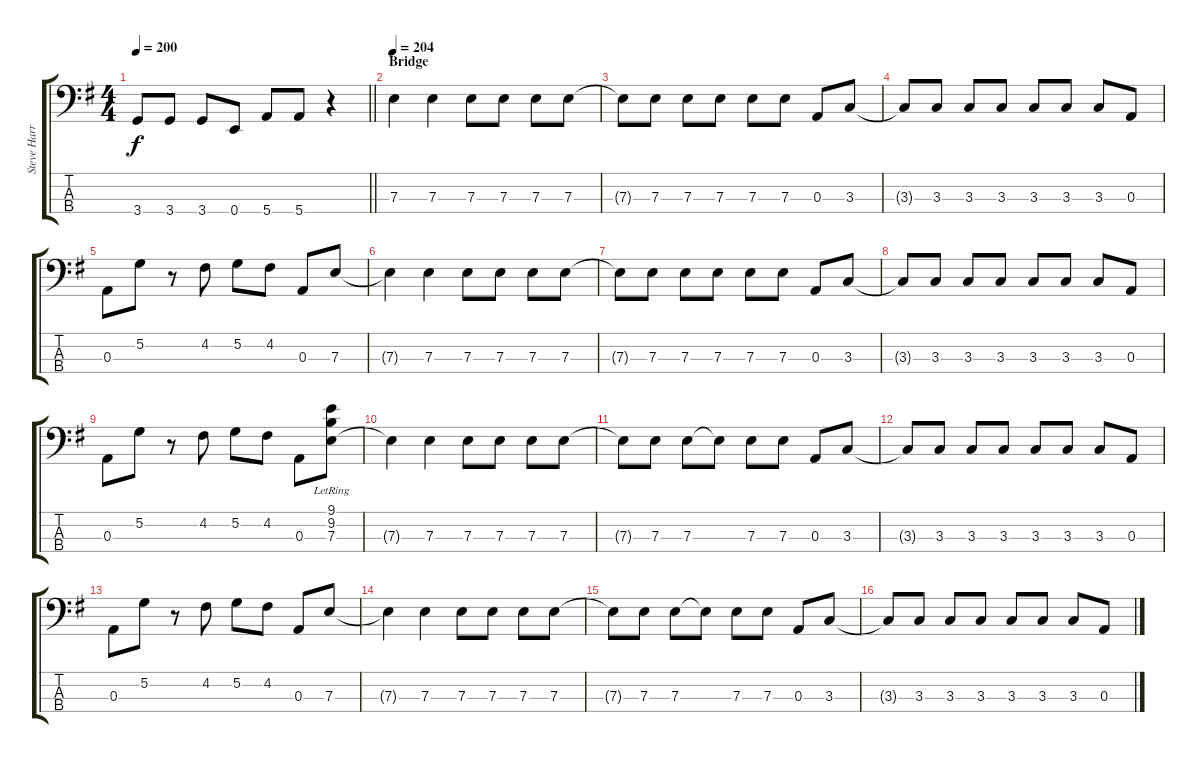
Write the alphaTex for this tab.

\track ("Steve Harris (Bass)" "Steve Harr") {instrument electricbassfinger}
\staff {score tabs}
\tuning (G2 D2 A1 E1) {hide}
\ts (4 4)
\tempo 200
\clef f4
\barLineRight lightlight
\ks eminor
3.4.8{dy f} 3.4.8 3.4.8 0.4.8 5.4.8 5.4.8 r.4 |
\section ("" "Bridge")
\tempo 204
7.3.4 7.3.4 7.3.8 7.3.8 7.3.8 7.3.8 |
7.3{t}.8 7.3.8 7.3.8 7.3.8 7.3.8 7.3.8 0.3.8 3.3.8 |
3.3{t}.8 3.3.8 3.3.8 3.3.8 3.3.8 3.3.8 3.3.8 0.3.8 |
0.3.8 5.2.8 r.8 4.2.8 5.2.8 4.2.8 0.3.8 7.3.8 |
7.3{t}.4 7.3.4 7.3.8 7.3.8 7.3.8 7.3.8 |
7.3{t}.8 7.3.8 7.3.8 7.3.8 7.3.8 7.3.8 0.3.8 3.3.8 |
3.3{t}.8 3.3.8 3.3.8 3.3.8 3.3.8 3.3.8 3.3.8 0.3.8 |
0.3.8 5.2.8 r.8 4.2.8 5.2.8 4.2.8 0.3.8 (9.1{lr} 9.2{lr} 7.3{lr}).8 |
7.3{t}.4 7.3.4 7.3.8 7.3.8 7.3.8 7.3.8 |
7.3{t}.8 7.3.8 7.3.8 7.3{t}.8 7.3.8 7.3.8 0.3.8 3.3.8 |
3.3{t}.8 3.3.8 3.3.8 3.3.8 3.3.8 3.3.8 3.3.8 0.3.8 |
0.3.8 5.2.8 r.8 4.2.8 5.2.8 4.2.8 0.3.8 7.3.8 |
7.3{t}.4 7.3.4 7.3.8 7.3.8 7.3.8 7.3.8 |
7.3{t}.8 7.3.8 7.3.8 7.3{t}.8 7.3.8 7.3.8 0.3.8 3.3.8 |
3.3{t}.8 3.3.8 3.3.8 3.3.8 3.3.8 3.3.8 3.3.8 0.3.8
